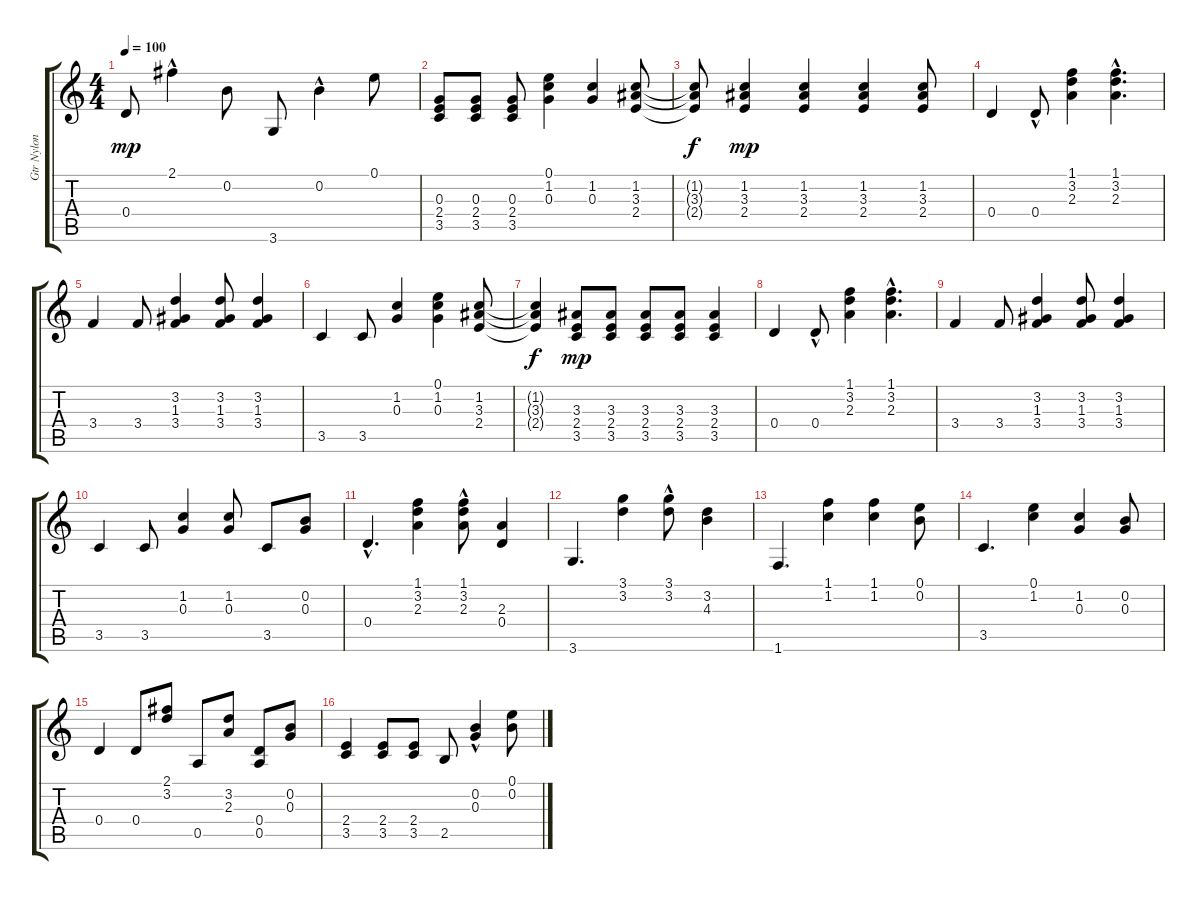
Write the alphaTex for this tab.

\track ("Gtr Nylon Bnk 32" "Gtr Nylon ") {instrument acousticguitarnylon}
\staff {score tabs}
\tuning (E4 B3 G3 D3 A2 E2) {hide}
\ts (4 4)
\tempo 100
\clef g2
\ks c
0.4.8{dy mp} 2.1{hac}.4 0.2.8 3.6.8 0.2{hac}.4 0.1.8 |
(0.3 2.4 3.5).8 (0.3 2.4 3.5).8 (0.3 2.4 3.5).8 (0.1 1.2 0.3).4 (1.2 0.3).4 (1.2 3.3 2.4).8 |
(1.2{t} 3.3{t} 2.4{t}).8{dy f} (1.2 3.3 2.4).4{dy mp} (1.2 3.3 2.4).4 (1.2 3.3 2.4).4 (1.2 3.3 2.4).8 |
0.4.4 0.4{hac}.8 (1.1 3.2 2.3).4 (1.1{hac} 3.2{hac} 2.3{hac}).4{d} |
3.4.4 3.4.8 (3.2 1.3 3.4).4 (3.2 1.3 3.4).8 (3.2 1.3 3.4).4 |
3.5.4 3.5.8 (1.2 0.3).4 (0.1 1.2 0.3).4 (1.2 3.3 2.4).8 |
(1.2{t} 3.3{t} 2.4{t}).4{dy f} (3.3 2.4 3.5).8{dy mp} (3.3 2.4 3.5).8 (3.3 2.4 3.5).8 (3.3 2.4 3.5).8 (3.3 2.4 3.5).4 |
0.4.4 0.4{hac}.8 (1.1 3.2 2.3).4 (1.1{hac} 3.2{hac} 2.3{hac}).4{d} |
3.4.4 3.4.8 (3.2 1.3 3.4).4 (3.2 1.3 3.4).8 (3.2 1.3 3.4).4 |
3.5.4 3.5.8 (1.2 0.3).4 (1.2 0.3).8 3.5.8 (0.2 0.3).8 |
0.4{hac}.4{d} (1.1 3.2 2.3).4 (1.1{hac} 3.2{hac} 2.3).8 (2.3 0.4).4 |
3.6.4{d} (3.1 3.2).4 (3.1{hac} 3.2).8 (3.2 4.3).4 |
1.6.4{d} (1.1 1.2).4 (1.1 1.2).4 (0.1 0.2).8 |
3.5.4{d} (0.1 1.2).4 (1.2 0.3).4 (0.2 0.3).8 |
0.4.4 0.4.8 (2.1 3.2).8 0.5.8 (3.2 2.3).8 (0.4 0.5).8 (0.2 0.3).8 |
(2.4 3.5).4 (2.4 3.5).8 (2.4 3.5).8 2.5.8 (0.2 0.3{hac}).4 (0.1 0.2).8
